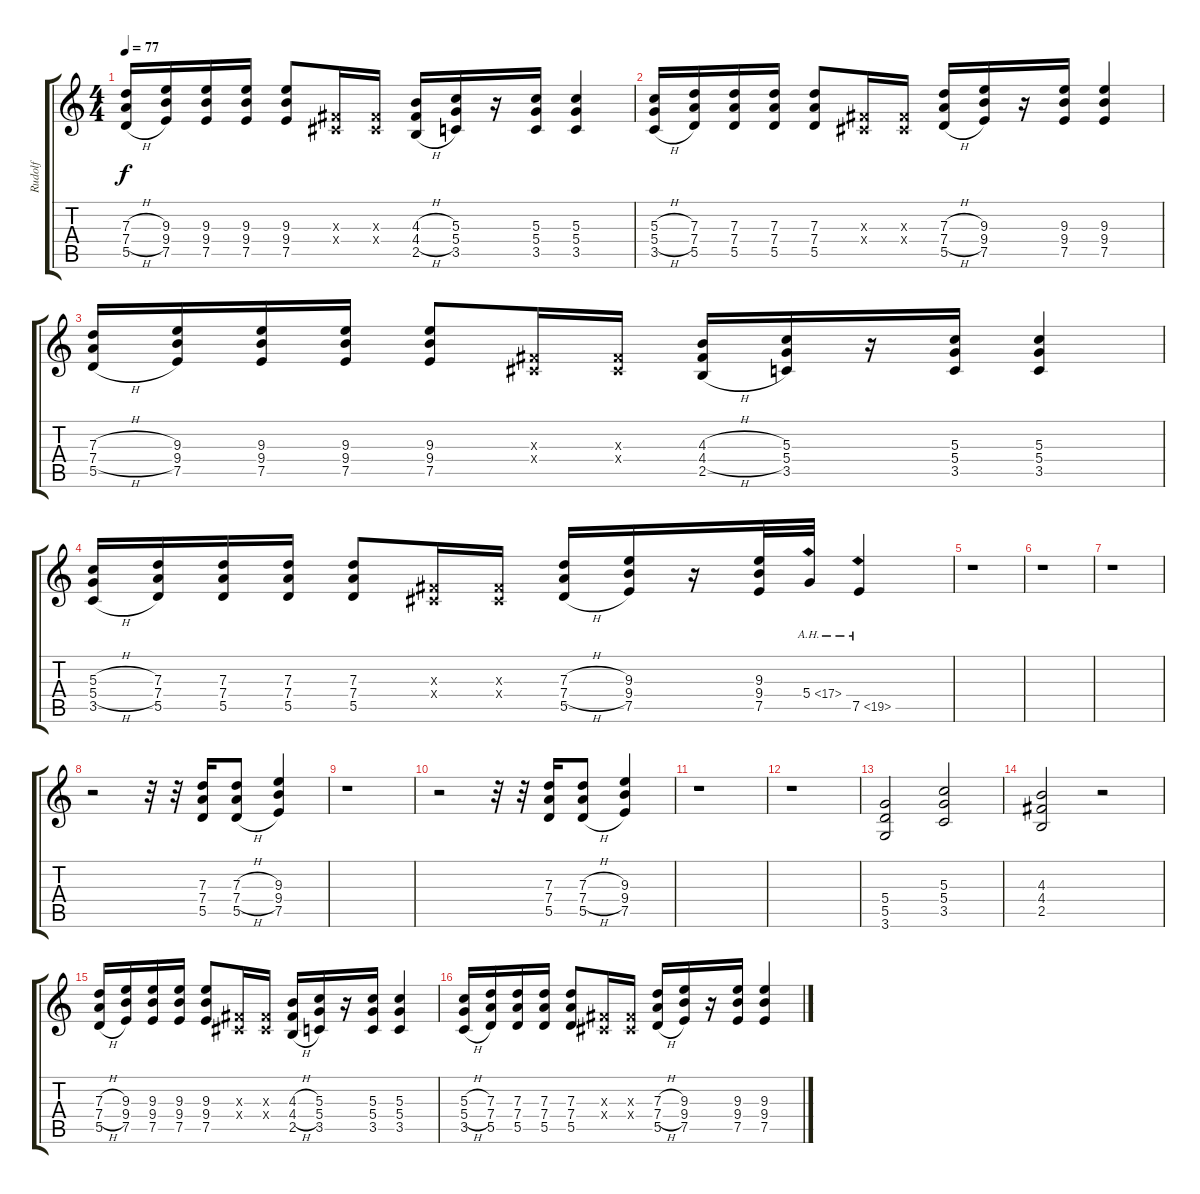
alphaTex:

\track ("Rudolf" "Rudolf") {instrument distortionguitar}
\staff {score tabs}
\tuning (E4 B3 G3 D3 A2 E2) {hide}
\ts (4 4)
\tempo 77
\clef g2
\ks c
(7.3{h} 7.4{h} 5.5{h}).16{dy f} (9.3 9.4 7.5).16 (9.3 9.4 7.5).16 (9.3 9.4 7.5).16 (9.3 9.4 7.5).8 (-1.3{x} -1.4{x}).16 (-1.3{x} -1.4{x}).16 (4.3{h} 4.4{h} 2.5{h}).16 (5.3 5.4 3.5).16 r.16 (5.3 5.4 3.5).16 (5.3 5.4 3.5).4 |
(5.3{h} 5.4{h} 3.5{h}).16 (7.3 7.4 5.5).16 (7.3 7.4 5.5).16 (7.3 7.4 5.5).16 (7.3 7.4 5.5).8 (-1.3{x} -1.4{x}).16 (-1.3{x} -1.4{x}).16 (7.3{h} 7.4{h} 5.5{h}).16 (9.3 9.4 7.5).16 r.16 (9.3 9.4 7.5).16 (9.3 9.4 7.5).4 |
(7.3{h} 7.4{h} 5.5{h}).16 (9.3 9.4 7.5).16 (9.3 9.4 7.5).16 (9.3 9.4 7.5).16 (9.3 9.4 7.5).8 (-1.3{x} -1.4{x}).16 (-1.3{x} -1.4{x}).16 (4.3{h} 4.4{h} 2.5{h}).16 (5.3 5.4 3.5).16 r.16 (5.3 5.4 3.5).16 (5.3 5.4 3.5).4 |
(5.3{h} 5.4{h} 3.5{h}).16 (7.3 7.4 5.5).16 (7.3 7.4 5.5).16 (7.3 7.4 5.5).16 (7.3 7.4 5.5).8 (-1.3{x} -1.4{x}).16 (-1.3{x} -1.4{x}).16 (7.3{h} 7.4{h} 5.5{h}).16 (9.3 9.4 7.5).16 r.16 (9.3 9.4 7.5).32 5.4{ah 12}.32 7.5{ah 12}.4 |
r.1 |
r.1 |
r.1 |
r.2 r.32 r.32 (7.3 7.4 5.5).16 (7.3{h} 7.4{h} 5.5{h}).8 (9.3 9.4 7.5).4 |
r.1 |
r.2 r.32 r.32 (7.3 7.4 5.5).16 (7.3{h} 7.4{h} 5.5{h}).8 (9.3 9.4 7.5).4 |
r.1 |
r.1 |
(5.4 5.5 3.6).2 (5.3 5.4 3.5).2 |
(4.3 4.4 2.5).2 r.2 |
(7.3{h} 7.4{h} 5.5{h}).16 (9.3 9.4 7.5).16 (9.3 9.4 7.5).16 (9.3 9.4 7.5).16 (9.3 9.4 7.5).8 (-1.3{x} -1.4{x}).16 (-1.3{x} -1.4{x}).16 (4.3{h} 4.4{h} 2.5{h}).16 (5.3 5.4 3.5).16 r.16 (5.3 5.4 3.5).16 (5.3 5.4 3.5).4 |
(5.3{h} 5.4{h} 3.5{h}).16 (7.3 7.4 5.5).16 (7.3 7.4 5.5).16 (7.3 7.4 5.5).16 (7.3 7.4 5.5).8 (-1.3{x} -1.4{x}).16 (-1.3{x} -1.4{x}).16 (7.3{h} 7.4{h} 5.5{h}).16 (9.3 9.4 7.5).16 r.16 (9.3 9.4 7.5).16 (9.3 9.4 7.5).4
